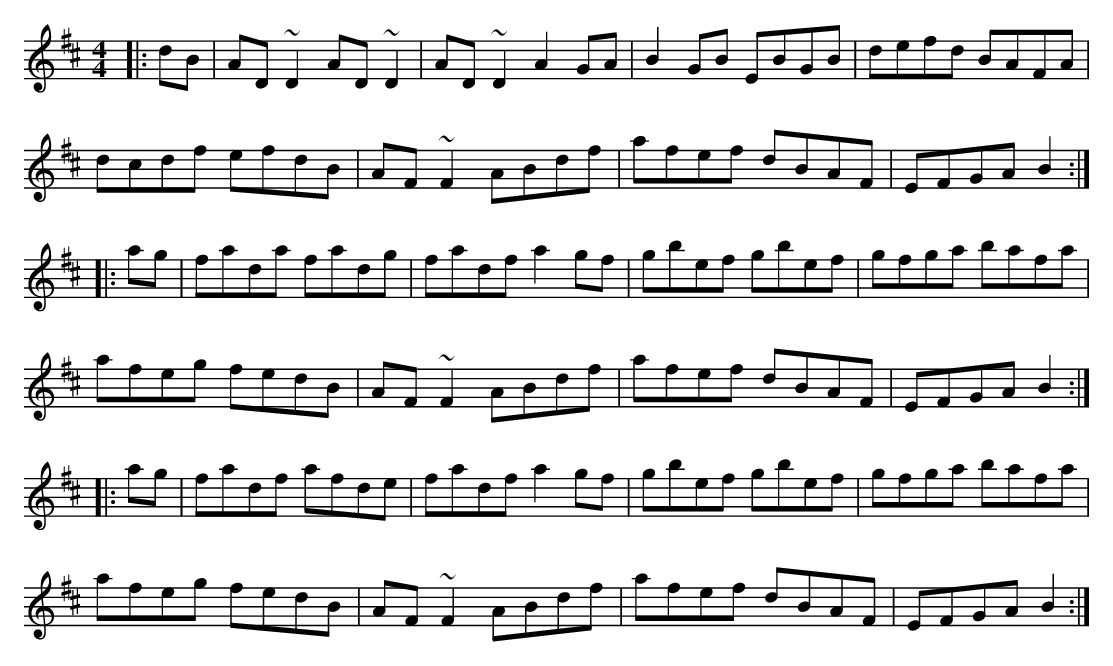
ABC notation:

X:1
M:4/4
K:D
|:dB|AD~D2 AD~D2|AD~D2 A2GA|B2GB EBGB|defd BAFA|
dcdf efdB|AF~F2 ABdf|afef dBAF|EFGA B2:|
|:ag|fada fadg|fadf a2gf|gbef gbef|gfga bafa|
afeg fedB|AF~F2 ABdf|afef dBAF|EFGA B2:|
|:ag|fadf afde|fadf a2gf|gbef gbef|gfga bafa|
afeg fedB|AF~F2 ABdf|afef dBAF|EFGA B2:|
